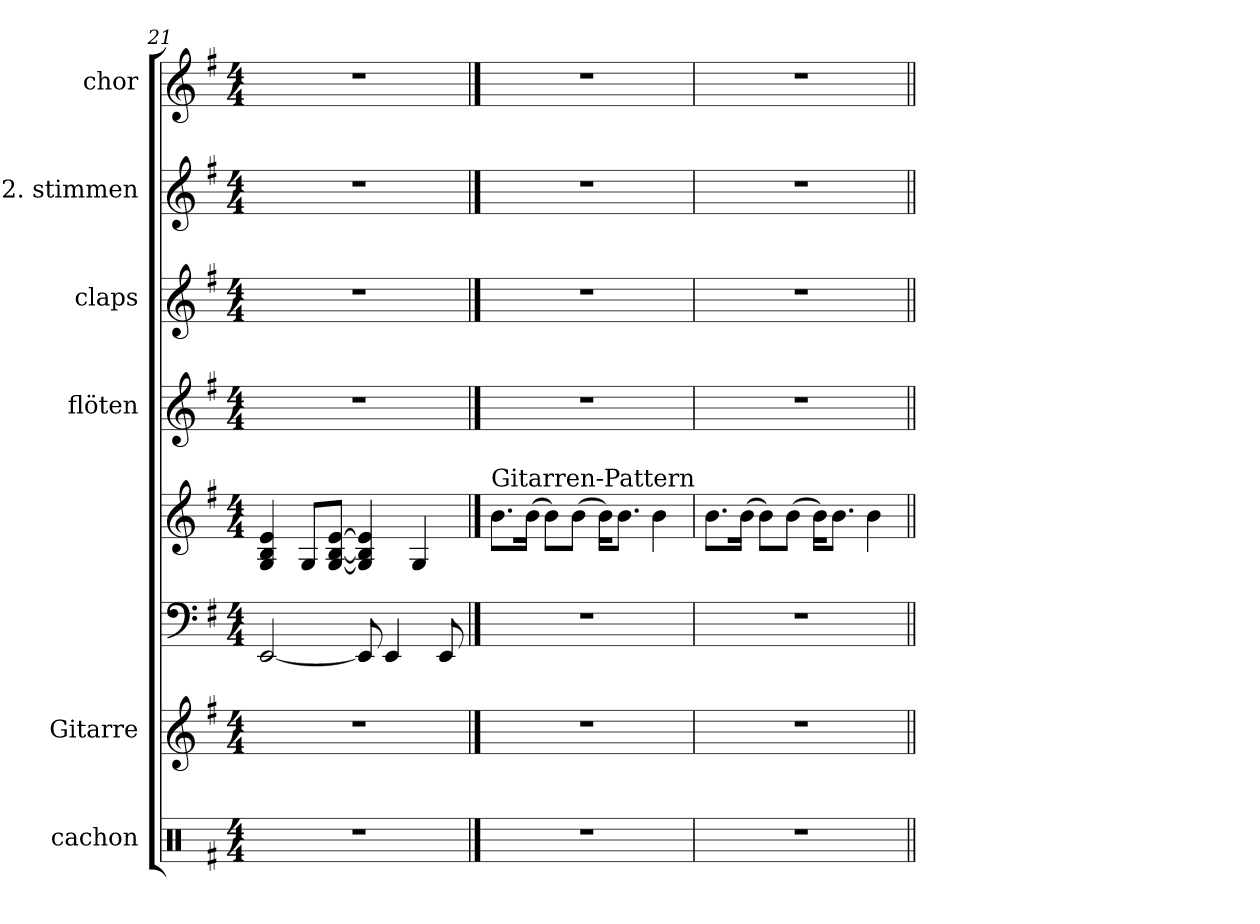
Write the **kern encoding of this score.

**kern	**kern	**kern	**kern	**kern	**kern	**kern	**kern
*part7	*part6	*part5	*part5	*part4	*part3	*part2	*part1
*staff8	*staff7	*staff6	*staff5	*staff4	*staff3	*staff2	*staff1
*I"cachon	*I"Gitarre	*	*	*I"flöten	*I"claps	*I"2. stimmen	*I"chor
*clefX	*clefG2	*clefF4	*clefG2	*clefG2	*clefG2	*clefG2	*clefG2
*k[f#]	*k[f#]	*k[f#]	*k[f#]	*k[f#]	*k[f#]	*k[f#]	*k[f#]
*G:	*G:	*G:	*G:	*G:	*G:	*G:	*G:
*M4/4	*M4/4	*M4/4	*M4/4	*M4/4	*M4/4	*M4/4	*M4/4
=21	=21	=21	=21	=21	=21	=21	=21
1r	1r	[2EE/	4G/ 4B/ 4e/	1r	1r	1r	1r
.	.	.	8G/L	.	.	.	.
.	.	.	[8G/ [8B/ [8e/J	.	.	.	.
.	.	8EE/]	4G/] 4B/] 4e/]	.	.	.	.
.	.	4EE/	.	.	.	.	.
.	.	.	4G/	.	.	.	.
.	.	8EE/	.	.	.	.	.
!!LO:LB:g=z
==22	==22	==22	==22	==22	==22	==22	==22
!	!	!	!LO:TX:a:t=Gitarren-Pattern	!	!	!	!
1r	1r	1r	8.b\L	1r	1r	1r	1r
.	.	.	(>16b\Jk	.	.	.	.
.	.	.	8b\L)	.	.	.	.
.	.	.	(>8b\J	.	.	.	.
.	.	.	16b\KL)	.	.	.	.
.	.	.	8.b\J	.	.	.	.
.	.	.	4b\	.	.	.	.
=23	=23	=23	=23	=23	=23	=23	=23
1r	1r	1r	8.b\L	1r	1r	1r	1r
.	.	.	(>16b\Jk	.	.	.	.
.	.	.	8b\L)	.	.	.	.
.	.	.	(>8b\J	.	.	.	.
.	.	.	16b\KL)	.	.	.	.
.	.	.	8.b\J	.	.	.	.
.	.	.	4b\	.	.	.	.
=||	=||	=||	=||	=||	=||	=||	=||
*-	*-	*-	*-	*-	*-	*-	*-
